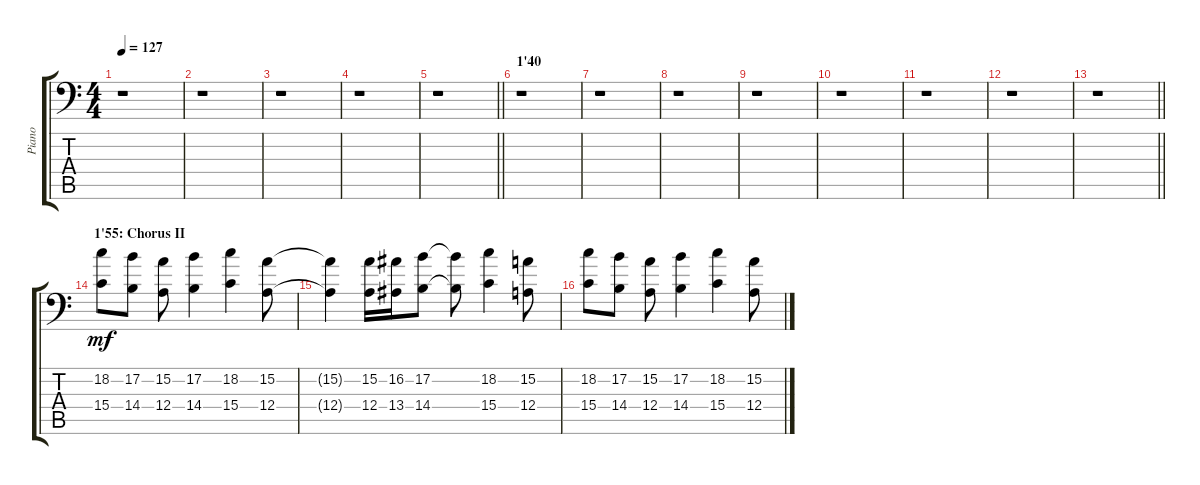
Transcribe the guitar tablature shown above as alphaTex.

\track ("Piano" "Piano") {instrument brightacousticpiano}
\staff {score tabs}
\tuning (B3 Gb3 D3 A2 E2 A1) {hide}
\ts (4 4)
\tempo 127
\clef f4
\ks c
r.1{dy mf} |
r.1 |
r.1 |
r.1 |
\barLineRight lightlight
r.1 |
\section ("" "1'40")
r.1 |
r.1 |
r.1 |
r.1 |
r.1 |
r.1 |
r.1 |
\barLineRight lightlight
r.1 |
\section ("" "1'55: Chorus II")
(18.2 15.4).8 (17.2 14.4).8 (15.2 12.4).8 (17.2 14.4).4 (18.2 15.4).4 (15.2 12.4).8 |
(15.2{t} 12.4{t}).4 (15.2 12.4).16 (16.2 13.4).16 (17.2 14.4).8 (17.2{t} 14.4{t}).8 (18.2 15.4).4 (15.2 12.4).8 |
(18.2 15.4).8 (17.2 14.4).8 (15.2 12.4).8 (17.2 14.4).4 (18.2 15.4).4 (15.2 12.4).8
